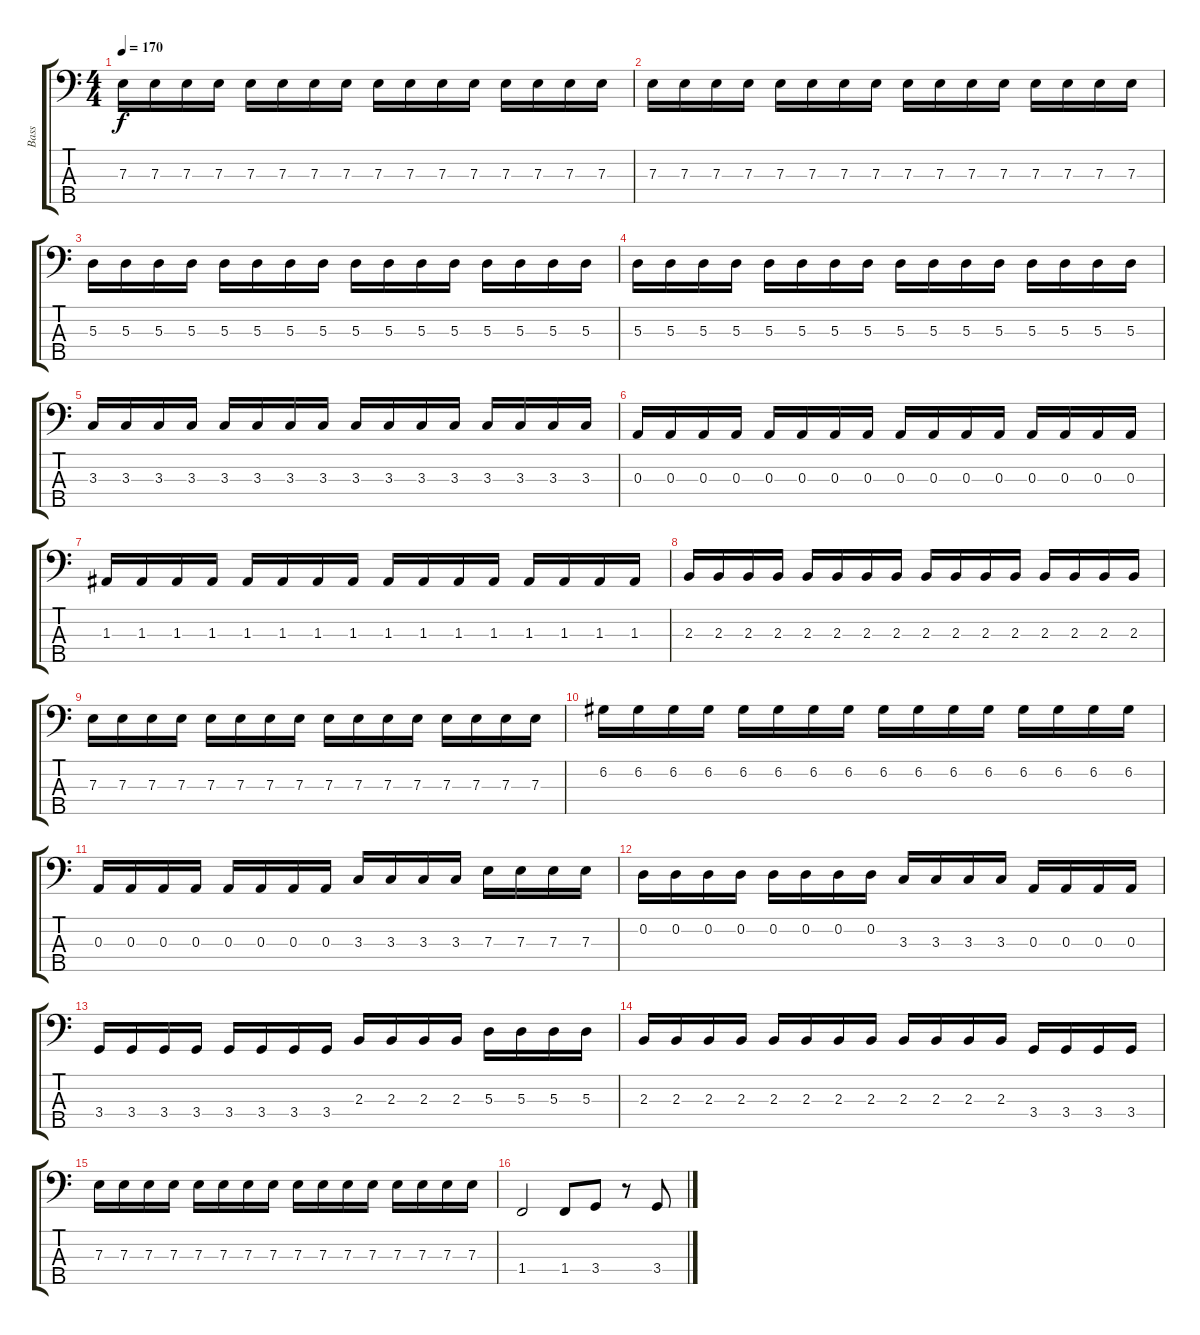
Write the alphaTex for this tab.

\track ("Bass" "Bass") {instrument fretlessbass}
\staff {score tabs}
\tuning (G2 D2 A1 E1 B0) {hide}
\ts (4 4)
\tempo 170
\clef f4
\ks c
7.3.16{dy f} 7.3.16 7.3.16 7.3.16 7.3.16 7.3.16 7.3.16 7.3.16 7.3.16 7.3.16 7.3.16 7.3.16 7.3.16 7.3.16 7.3.16 7.3.16 |
7.3.16 7.3.16 7.3.16 7.3.16 7.3.16 7.3.16 7.3.16 7.3.16 7.3.16 7.3.16 7.3.16 7.3.16 7.3.16 7.3.16 7.3.16 7.3.16 |
5.3.16 5.3.16 5.3.16 5.3.16 5.3.16 5.3.16 5.3.16 5.3.16 5.3.16 5.3.16 5.3.16 5.3.16 5.3.16 5.3.16 5.3.16 5.3.16 |
5.3.16 5.3.16 5.3.16 5.3.16 5.3.16 5.3.16 5.3.16 5.3.16 5.3.16 5.3.16 5.3.16 5.3.16 5.3.16 5.3.16 5.3.16 5.3.16 |
3.3.16 3.3.16 3.3.16 3.3.16 3.3.16 3.3.16 3.3.16 3.3.16 3.3.16 3.3.16 3.3.16 3.3.16 3.3.16 3.3.16 3.3.16 3.3.16 |
0.3.16 0.3.16 0.3.16 0.3.16 0.3.16 0.3.16 0.3.16 0.3.16 0.3.16 0.3.16 0.3.16 0.3.16 0.3.16 0.3.16 0.3.16 0.3.16 |
1.3.16 1.3.16 1.3.16 1.3.16 1.3.16 1.3.16 1.3.16 1.3.16 1.3.16 1.3.16 1.3.16 1.3.16 1.3.16 1.3.16 1.3.16 1.3.16 |
2.3.16 2.3.16 2.3.16 2.3.16 2.3.16 2.3.16 2.3.16 2.3.16 2.3.16 2.3.16 2.3.16 2.3.16 2.3.16 2.3.16 2.3.16 2.3.16 |
7.3.16 7.3.16 7.3.16 7.3.16 7.3.16 7.3.16 7.3.16 7.3.16 7.3.16 7.3.16 7.3.16 7.3.16 7.3.16 7.3.16 7.3.16 7.3.16 |
6.2.16 6.2.16 6.2.16 6.2.16 6.2.16 6.2.16 6.2.16 6.2.16 6.2.16 6.2.16 6.2.16 6.2.16 6.2.16 6.2.16 6.2.16 6.2.16 |
0.3.16 0.3.16 0.3.16 0.3.16 0.3.16 0.3.16 0.3.16 0.3.16 3.3.16 3.3.16 3.3.16 3.3.16 7.3.16 7.3.16 7.3.16 7.3.16 |
0.2.16 0.2.16 0.2.16 0.2.16 0.2.16 0.2.16 0.2.16 0.2.16 3.3.16 3.3.16 3.3.16 3.3.16 0.3.16 0.3.16 0.3.16 0.3.16 |
3.4.16 3.4.16 3.4.16 3.4.16 3.4.16 3.4.16 3.4.16 3.4.16 2.3.16 2.3.16 2.3.16 2.3.16 5.3.16 5.3.16 5.3.16 5.3.16 |
2.3.16 2.3.16 2.3.16 2.3.16 2.3.16 2.3.16 2.3.16 2.3.16 2.3.16 2.3.16 2.3.16 2.3.16 3.4.16 3.4.16 3.4.16 3.4.16 |
7.3.16 7.3.16 7.3.16 7.3.16 7.3.16 7.3.16 7.3.16 7.3.16 7.3.16 7.3.16 7.3.16 7.3.16 7.3.16 7.3.16 7.3.16 7.3.16 |
1.4.2 1.4.8 3.4.8 r.8 3.4.8
